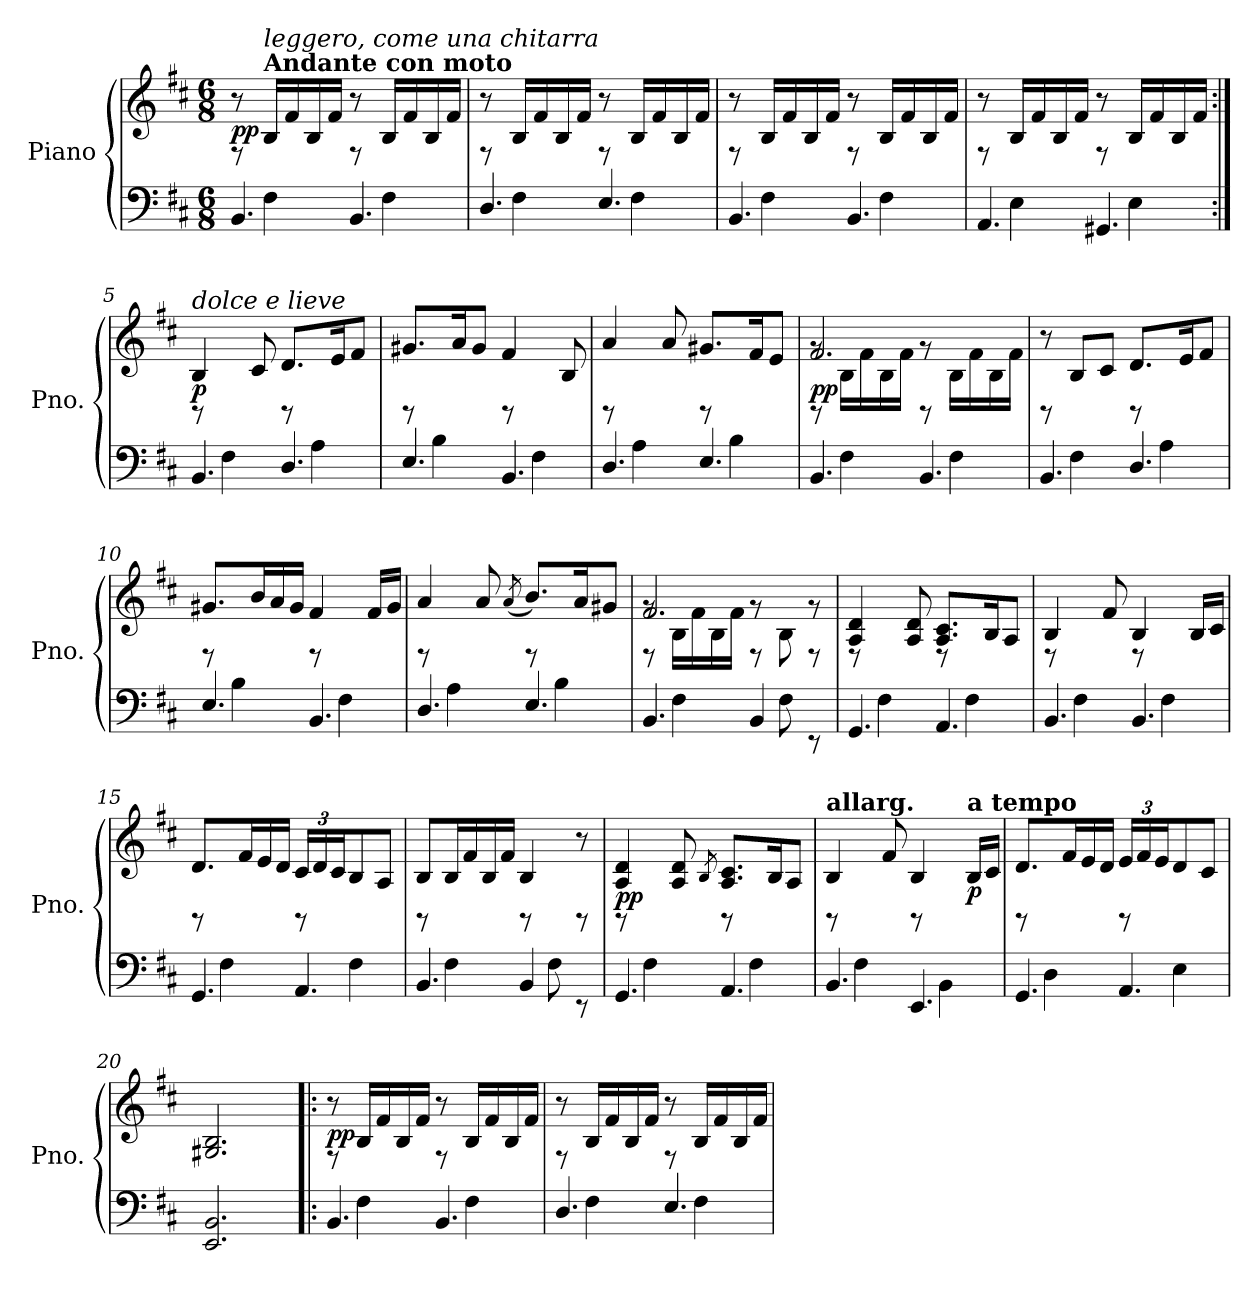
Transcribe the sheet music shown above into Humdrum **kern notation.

**kern	**kern	**dynam
*part1	*part1	*part1
*staff2	*staff1	*staff1/2
*I"Piano	*	*
*I'Pno.	*	*
*clefF4	*clefG2	*
*k[f#c#]	*k[f#c#]	*
*M6/8	*M6/8	*
=1	=1	=1
*^	*	*
!	!	!	!LO:DY:a=2
4.BB/	8rg	8r	pp
!	!	!LO:TX:a:B:t=Andante con moto	!
!	!	!LO:TX:a:i:t=leggero, come una chitarra	!
.	4F#\	16B/LL	.
.	.	16f#/	.
.	.	16B/	.
.	.	16f#/JJ	.
4.BB/	8rg	8r	.
.	4F#\	16B/LL	.
.	.	16f#/	.
.	.	16B/	.
.	.	16f#/JJ	.
=2	=2	=2	=2
4.D/	8rg	8r	.
.	4F#\	16B/LL	.
.	.	16f#/	.
.	.	16B/	.
.	.	16f#/JJ	.
4.E/	8rg	8r	.
.	4F#\	16B/LL	.
.	.	16f#/	.
.	.	16B/	.
.	.	16f#/JJ	.
=3	=3	=3	=3
4.BB/	8rg	8r	.
.	4F#\	16B/LL	.
.	.	16f#/	.
.	.	16B/	.
.	.	16f#/JJ	.
4.BB/	8rg	8r	.
.	4F#\	16B/LL	.
.	.	16f#/	.
.	.	16B/	.
.	.	16f#/JJ	.
=4	=4	=4	=4
4.AA/	8rg	8r	.
.	4E\	16B/LL	.
.	.	16f#/	.
.	.	16B/	.
.	.	16f#/JJ	.
4.GG#X/	8rg	8r	.
.	4E\	16B/LL	.
.	.	16f#/	.
.	.	16B/	.
.	.	16f#/JJ	.
!!LO:LB:g=z
=5:|!	=5:|!	=5:|!	=5:|!
!	!	!LO:TX:a:i:t=dolce e lieve	!
!	!	!	!LO:DY:b
4.BB/	8rg	4B/	p
.	4F#\	.	.
.	.	8c#/	.
4.D/	8rg	8.d/L	.
.	4A\	.	.
.	.	16e/K	.
.	.	8f#/J	.
=6	=6	=6	=6
4.E/	8rg	8.g#X/L	.
.	4B\	.	.
.	.	16a/K	.
.	.	8g#/J	.
4.BB/	8rg	4f#/	.
.	4F#\	.	.
.	.	8B/	.
=7	=7	=7	=7
4.D/	8rg	4a/	.
.	4A\	.	.
.	.	8a/	.
4.E/	8rg	8.g#X/L	.
.	4B\	.	.
.	.	16f#/K	.
.	.	8e/J	.
=8	=8	=8	=8
*	*	*^	*
!	!	!	!	!LO:DY:a=2
4.BB/	8rg	2.f#/	8rg	pp
.	4F#\	.	16B\LL	.
.	.	.	16f#\	.
.	.	.	16B\	.
.	.	.	16f#\JJ	.
4.BB/	8rg	.	8rg	.
.	4F#\	.	16B\LL	.
.	.	.	16f#\	.
.	.	.	16B\	.
.	.	.	16f#\JJ	.
*	*	*v	*v	*
!!LO:LB:g=z
=9	=9	=9	=9
4.BB/	8rg	8r	.
.	4F#\	8B/L	.
.	.	8c#/J	.
4.D/	8rg	8.d/L	.
.	4A\	.	.
.	.	16e/K	.
.	.	8f#/J	.
=10	=10	=10	=10
4.E/	8rg	8.g#X/L	.
.	4B\	.	.
.	.	16b/L	.
.	.	16a/	.
.	.	16g#/JJ	.
4.BB/	8rg	4f#/	.
.	4F#\	.	.
.	.	16f#/LL	.
.	.	16g#/JJ	.
=11	=11	=11	=11
4.D/	8rg	4a/	.
.	4A\	.	.
.	.	8a/	.
.	.	(8qa/	.
4.E/	8rg	8.b/L)	.
.	4B\	.	.
.	.	16a/K	.
.	.	8g#X/J	.
=12	=12	=12	=12
*	*	*^	*
4.BB/	8rg	2.f#/	8rg	.
.	4F#\	.	16B\LL	.
.	.	.	16f#\	.
.	.	.	16B\	.
.	.	.	16f#\JJ	.
4BB/	8rg	.	8rg	.
.	8F#\	.	8B\	.
8rEE	8rg	.	8rg	.
*	*	*v	*v	*
!!LO:LB:g=z
=13	=13	=13	=13
4.GG/	8rg	4A/ 4d/	.
.	4F#\	.	.
.	.	8A/ 8d/	.
4.AA/	8rg	8.A/ 8.c#/L	.
.	4F#\	.	.
.	.	16B/K	.
.	.	8A/J	.
=14	=14	=14	=14
4.BB/	8rg	4B/	.
.	4F#\	.	.
.	.	8f#/	.
4.BB/	8rg	4B/	.
.	4F#\	.	.
.	.	16B/LL	.
.	.	16c#/JJ	.
=15	=15	=15	=15
4.GG/	8rg	8.d/L	.
.	4F#\	.	.
.	.	16f#/L	.
.	.	16e/	.
.	.	16d/JJ	.
*	*	*Xbrackettup	*
4.AA/	8rg	24c#/LL	.
.	.	24d/	.
.	.	24c#/J	.
.	4F#\	8B/	.
.	.	8A/J	.
=16	=16	=16	=16
4.BB/	8rg	8B/L	.
.	4F#\	16B/L	.
.	.	16f#/	.
.	.	16B/	.
.	.	16f#/JJ	.
4BB/	8rg	4B/	.
.	8F#\	.	.
8rEE	8rg	8r	.
!!LO:LB:g=z
=17	=17	=17	=17
!	!	!	!LO:DY:b
4.GG/	8rg	4A/ 4d/	pp
.	4F#\	.	.
.	.	8A/ 8d/	.
.	.	8qB/	.
4.AA/	8rg	8.A/ 8.c#/L	.
.	4F#\	.	.
.	.	16B/K	.
.	.	8A/J	.
=18	=18	=18	=18
!	!	!LO:TX:a:B:t=allarg.	!
4.BB/	8rg	4B/	.
.	4F#\	.	.
.	.	8f#/	.
4.EE/	8rg	4B/	.
.	4BB\	.	.
!	!	!LO:TX:a:B:t=a tempo	!
!	!	!	!LO:DY:b
.	.	16B/LL	p
.	.	16c#/JJ	.
=19	=19	=19	=19
4.GG/	8rg	8.d/L	.
.	4D\	.	.
.	.	16f#/L	.
.	.	16e/	.
.	.	16d/JJ	.
4.AA/	8rg	24e/LL	.
.	.	24f#/	.
.	.	24e/J	.
.	4E\	8d/	.
.	.	8c#/J	.
*v	*v	*	*
=20	=20	=20
2.EE/ 2.BB/	2.G#X/ 2.B/	.
!!LO:PB:g=z
=21!|:	=21!|:	=21!|:
*^	*	*
!	!	!	!LO:DY:a=2
4.BB/	8rg	8r	pp
.	4F#\	16B/LL	.
.	.	16f#/	.
.	.	16B/	.
.	.	16f#/JJ	.
4.BB/	8rg	8r	.
.	4F#\	16B/LL	.
.	.	16f#/	.
.	.	16B/	.
.	.	16f#/JJ	.
=22	=22	=22	=22
4.D/	8rg	8r	.
.	4F#\	16B/LL	.
.	.	16f#/	.
.	.	16B/	.
.	.	16f#/JJ	.
4.E/	8rg	8r	.
.	4F#\	16B/LL	.
.	.	16f#/	.
.	.	16B/	.
.	.	16f#/JJ	.
*v	*v	*	*
=	=	=
*-	*-	*-
